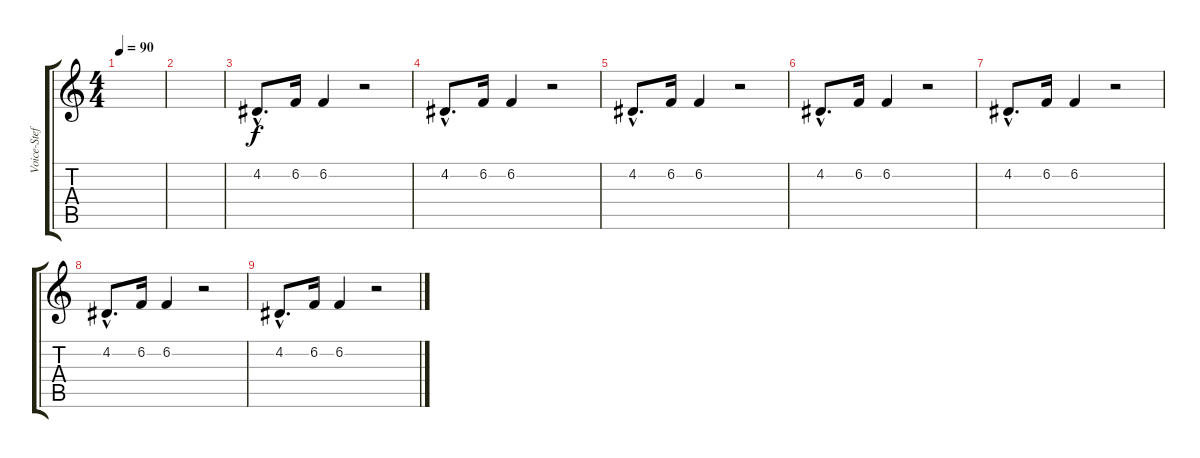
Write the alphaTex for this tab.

\track ("Voice-Stef" "Voice-Stef") {instrument cello}
\staff {score tabs}
\tuning (E4 B3 G3 D3 A2 E2) {hide}
\ts (4 4)
\tempo 90
\clef g2
\ks c
|
|
4.2{hac}.8{d} 6.2.16 6.2.4 r.2 |
4.2{hac}.8{d} 6.2.16 6.2.4 r.2 |
4.2{hac}.8{d} 6.2.16 6.2.4 r.2 |
4.2{hac}.8{d} 6.2.16 6.2.4 r.2 |
4.2{hac}.8{d} 6.2.16 6.2.4 r.2 |
4.2{hac}.8{d} 6.2.16 6.2.4 r.2 |
4.2{hac}.8{d} 6.2.16 6.2.4 r.2
